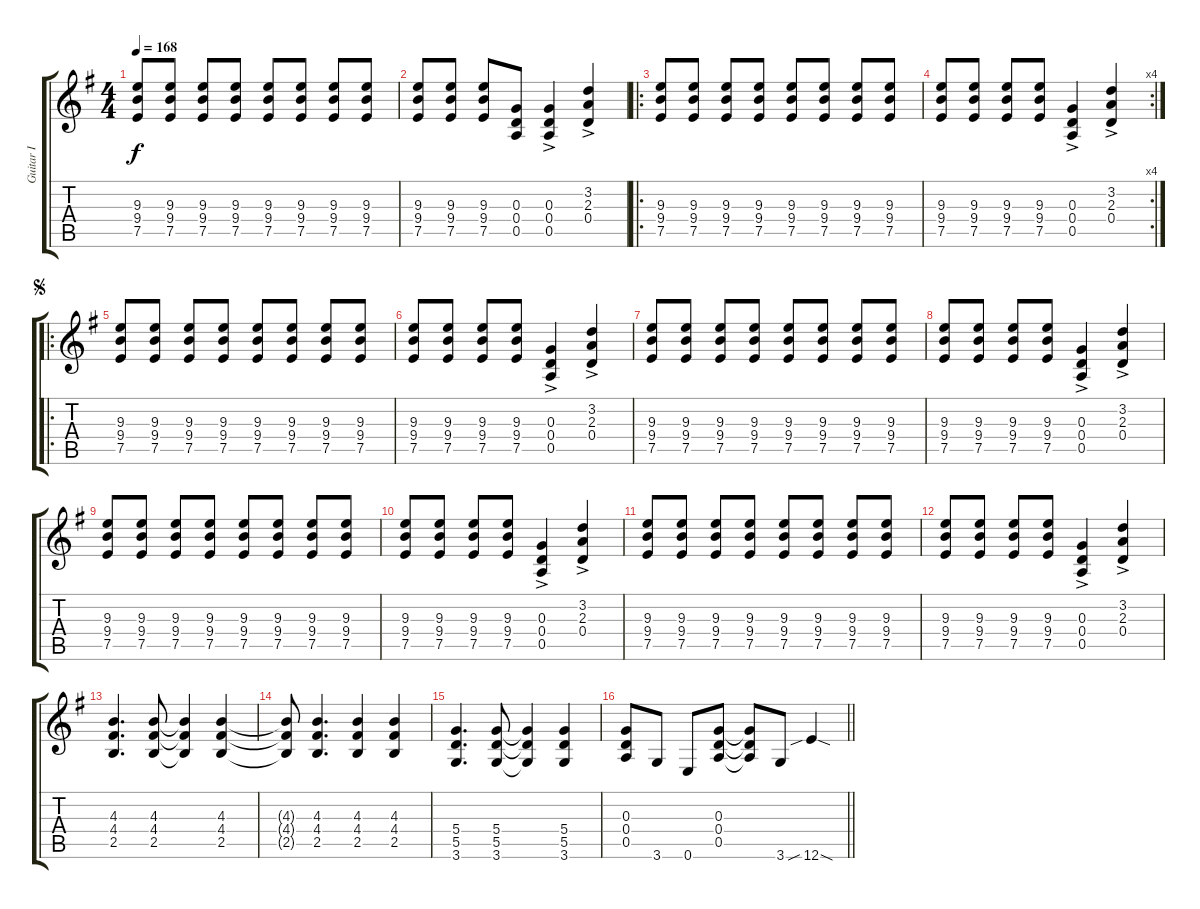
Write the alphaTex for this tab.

\track ("Guitar I" "Guitar I") {instrument distortionguitar}
\staff {score tabs}
\tuning (E4 B3 G3 D3 A2 E2) {hide}
\ts (4 4)
\tempo 168
\clef g2
\ks g
(9.3 9.4 7.5).8{dy f instrument distortionguitar} (9.3 9.4 7.5).8 (9.3 9.4 7.5).8 (9.3 9.4 7.5).8 (9.3 9.4 7.5).8 (9.3 9.4 7.5).8 (9.3 9.4 7.5).8 (9.3 9.4 7.5).8 |
(9.3 9.4 7.5).8 (9.3 9.4 7.5).8 (9.3 9.4 7.5).8 (0.3 0.4 0.5).8 (0.3{ac} 0.4{ac} 0.5{ac}).4 (3.2{ac} 2.3{ac} 0.4{ac}).4 |
\ro
(9.3 9.4 7.5).8 (9.3 9.4 7.5).8 (9.3 9.4 7.5).8 (9.3 9.4 7.5).8 (9.3 9.4 7.5).8 (9.3 9.4 7.5).8 (9.3 9.4 7.5).8 (9.3 9.4 7.5).8 |
\rc 4
(9.3 9.4 7.5).8 (9.3 9.4 7.5).8 (9.3 9.4 7.5).8 (9.3 9.4 7.5).8 (0.3{ac} 0.4{ac} 0.5{ac}).4 (3.2{ac} 2.3{ac} 0.4{ac}).4 |
\ro
\jump segno
(9.3 9.4 7.5).8 (9.3 9.4 7.5).8 (9.3 9.4 7.5).8 (9.3 9.4 7.5).8 (9.3 9.4 7.5).8 (9.3 9.4 7.5).8 (9.3 9.4 7.5).8 (9.3 9.4 7.5).8 |
(9.3 9.4 7.5).8 (9.3 9.4 7.5).8 (9.3 9.4 7.5).8 (9.3 9.4 7.5).8 (0.3{ac} 0.4{ac} 0.5{ac}).4 (3.2{ac} 2.3{ac} 0.4{ac}).4 |
(9.3 9.4 7.5).8 (9.3 9.4 7.5).8 (9.3 9.4 7.5).8 (9.3 9.4 7.5).8 (9.3 9.4 7.5).8 (9.3 9.4 7.5).8 (9.3 9.4 7.5).8 (9.3 9.4 7.5).8 |
(9.3 9.4 7.5).8 (9.3 9.4 7.5).8 (9.3 9.4 7.5).8 (9.3 9.4 7.5).8 (0.3{ac} 0.4{ac} 0.5{ac}).4 (3.2{ac} 2.3{ac} 0.4{ac}).4 |
(9.3 9.4 7.5).8 (9.3 9.4 7.5).8 (9.3 9.4 7.5).8 (9.3 9.4 7.5).8 (9.3 9.4 7.5).8 (9.3 9.4 7.5).8 (9.3 9.4 7.5).8 (9.3 9.4 7.5).8 |
(9.3 9.4 7.5).8 (9.3 9.4 7.5).8 (9.3 9.4 7.5).8 (9.3 9.4 7.5).8 (0.3{ac} 0.4{ac} 0.5{ac}).4 (3.2{ac} 2.3{ac} 0.4{ac}).4 |
(9.3 9.4 7.5).8 (9.3 9.4 7.5).8 (9.3 9.4 7.5).8 (9.3 9.4 7.5).8 (9.3 9.4 7.5).8 (9.3 9.4 7.5).8 (9.3 9.4 7.5).8 (9.3 9.4 7.5).8 |
(9.3 9.4 7.5).8 (9.3 9.4 7.5).8 (9.3 9.4 7.5).8 (9.3 9.4 7.5).8 (0.3{ac} 0.4{ac} 0.5{ac}).4 (3.2{ac} 2.3{ac} 0.4{ac}).4 |
(4.3 4.4 2.5).4{d} (4.3 4.4 2.5).8 (4.3{t} 4.4{t} 2.5{t}).4 (4.3 4.4 2.5).4 |
(4.3{t} 4.4{t} 2.5{t}).8 (4.3 4.4 2.5).4{d} (4.3 4.4 2.5).4 (4.3 4.4 2.5).4 |
(5.4 5.5 3.6).4{d} (5.4 5.5 3.6).8 (5.4{t} 5.5{t} 3.6{t}).4 (5.4 5.5 3.6).4 |
\barLineRight lightlight
(0.3 0.4 0.5).8 3.6.8 0.6.8 (0.3 0.4 0.5).8 (0.3{t} 0.4{t} 0.5{t}).8 3.6.8 12.6{sib sod}.4
